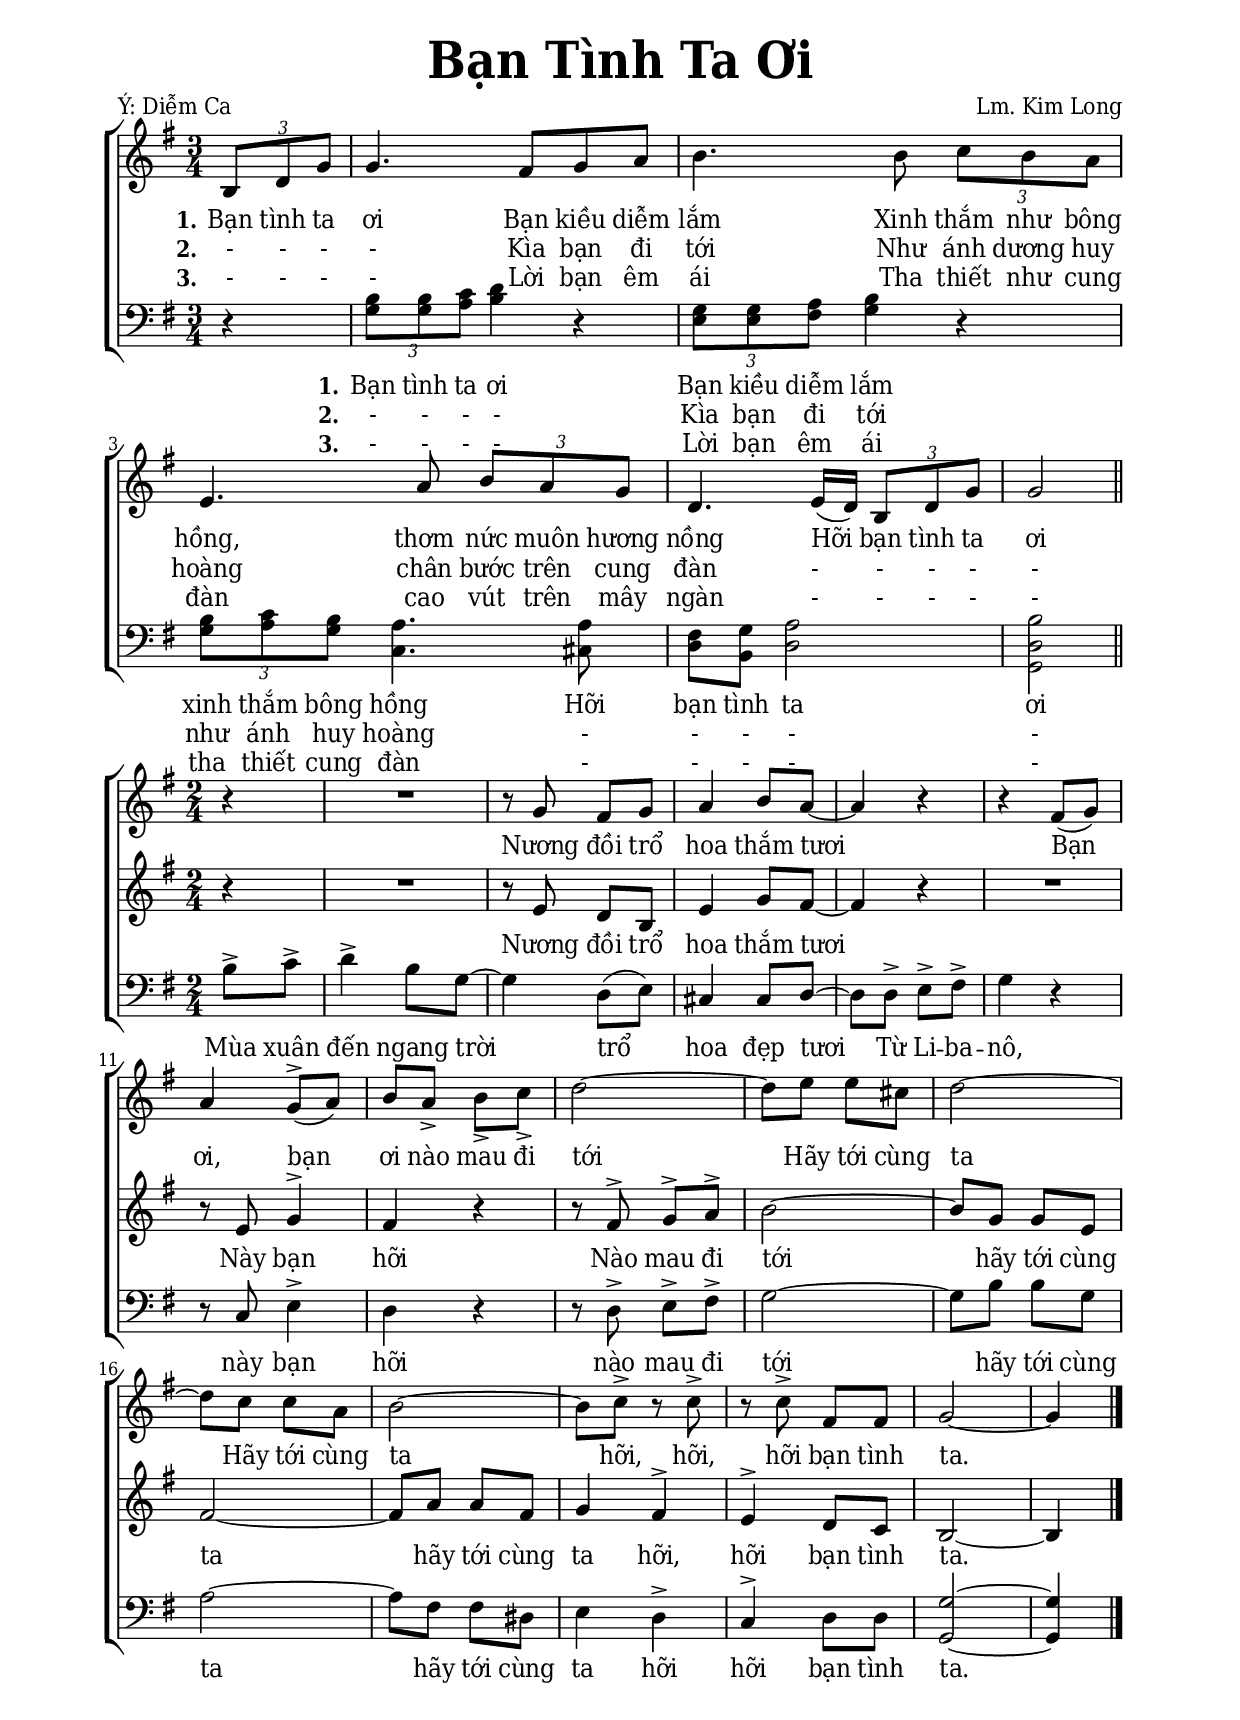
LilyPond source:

% Cài đặt chung\
\version "2.22.1"
\include "english.ly"

\header {
  title = \markup { \fontsize #3 "Bạn Tình Ta Ơi" }
  poet = "Ý: Diễm Ca"
  composer = "Lm. Kim Long"
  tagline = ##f
}

% Nhạc phiên khúc
nhacPhienKhucSopAMot = \relative c' {
  \key g \major \time 3/4
  \partial 4 \tuplet 3/2 { b8 d g } |
  g4. fs8 g a |
  b4. b8 \tuplet 3/2 { c b a } |
  e4. a8 \tuplet 3/2 { b a g } |
  d4. e16 (d) \tuplet 3/2 { b8 d g } |
  g2
}

nhacPhienKhucTenorAMot = \relative c' {
  \key g \major \time 3/4
  \partial 4 r4 |
  \tuplet 3/2 { b8 b c } d4 r |
  \tuplet 3/2 { g,8 g a } b4 r |
  \tuplet 3/2 { b8 c b } a4. a8 |
  fs g a2 |
  \stemDown b2
}

nhacPhienKhucBasAMot = \relative c' {
  \key g \major \time 3/4
  \partial 4 r4 |
  \tuplet 3/2 { g8 g a } b4 r |
  \tuplet 3/2 { e,8 e fs } g4 r |
  \tuplet 3/2 { g8 a g } c,4. cs8 |
  d b d2 |
  <d g,>2 \bar "||"
}

nhacPhienKhucSopB = \relative c'' {
  \set Score.currentBarNumber = #6
  \key g \major \time 2/4
  \partial 4 r4 |
  R2
  r8 g fs g |
  a4 b8 a ~ |
  a4 r |
  r4 fs8 (g) |
  a4 g8 ^> (a) |
  b a _> b _> c _> |
  d2 ~ |
  d8 e e cs |
  d2 ~ |
  d8 c c a |
  b2 ~ |
  b8 c -> r c -> |
  r c -> fs, fs |
  g2 ~ |
  g4 \bar "|."
}

nhacPhienKhucAltoB = \relative c' {
  \key g \major \time 2/4
  \partial 4 r4 |
  R2
  r8 e8 d b |
  e4 g8 fs ~ |
  fs4 r |
  R2 |
  r8 e g4 ^> |
  fs r |
  r8 fs ^> g ^> a ^> |
  b2 ~ |
  b8 g g e |
  fs2 ~ |
  fs8 a a fs |
  g4 fs ^> |
  e ^> d8 c |
  b2 ~ |
  b4
}

nhacPhienKhucBasB = \relative c' {
  \key g \major \time 2/4
  \partial 4 b8 ^> c ^> |
  d4 ^> b8 g ~ |
  g4 d8 (e) |
  cs4 cs8 d ~ |
  d d ^> e ^> fs ^> |
  g4 r |
  r8 c, e4 -> |
  d r |
  r8 d -> e -> fs -> |
  g2 ~ |
  g8 b b g |
  a2 ~ |
  a8 fs fs ds |
  e4 d ^> |
  c ^> d8 d |
  <g g,>2 ~ |
  <g g,>4
}

% Lời phiên khúc
loiPhienKhucSopAMot = \lyrics {
  \set stanza = "1."
  Bạn tình ta ơi
  Bạn kiều diễm lắm
  Xinh thắm như bông hồng,
  thơm nức muôn hương nồng
  Hỡi bạn tình ta ơi
}

loiPhienKhucSopAHai = \lyrics {
  \set stanza = "2."
  - - - -
  Kìa bạn đi tới
  Như ánh dương huy hoàng
  chân bước trên cung đàn
  - - - - -
}

loiPhienKhucSopABa = \lyrics {
  \set stanza = "3."
  - - - -
  Lời bạn êm ái
  Tha thiết như cung đàn
  cao vút trên mây ngàn
  - - - - -
}

loiPhienKhucBasAMot = \lyrics {
  \set stanza = "1."
  Bạn tình ta ơi
  Bạn kiều diễm lắm
  xinh thắm bông hồng
  Hỡi bạn tình ta ơi
}

loiPhienKhucBasAHai = \lyrics {
  \set stanza = "2."
  - - - -
  Kìa bạn đi tới
  như ánh huy hoàng
  - - - - -
}

loiPhienKhucBasABa = \lyrics {
  \set stanza = "3."
  - - - -
  Lời bạn êm ái
  tha thiết cung đàn
  - - - - -
}

loiPhienKhucSopB = \lyrics {
  Nương đồi trổ hoa thắm tươi
  Bạn ơi,
  bạn ơi nào mau đi tới
  Hãy tới cùng ta
  Hãy tới cùng ta
  hỡi, hỡi, hỡi bạn tình ta.
}

loiPhienKhucAltoB = \lyrics {
  Nương đồi trổ hoa thắm tươi
  Này bạn hỡi
  Nào mau đi tới
  hãy tới cùng ta
  hãy tới cùng ta
  hỡi, hỡi bạn tình ta.
}

loiPhienKhucBasB = \lyrics {
  Mùa xuân đến ngang trời
  trổ hoa đẹp tươi
  Từ Li -- ba -- nô,
  này bạn hỡi
  nào mau đi tới
  hãy tới cùng ta
  hãy tới cùng ta
  hỡi hỡi bạn tình ta.
}

% Dàn trang
\paper {
  #(set-paper-size "a4")
  top-margin = 8\mm
  bottom-margin = 8\mm
  left-margin = 20\mm
  right-margin = 20\mm
  indent = #0
  #(define fonts
	 (make-pango-font-tree "Deja Vu Serif Condensed"
	 		       "Deja Vu Serif Condensed"
			       "Deja Vu Serif Condensed"
			       (/ 20 20)))
  print-page-number = ##f
  page-count = 1
}

TongNhip = {
  \key g \major
  \set Timing.beamExceptions = #'()
  \set Timing.baseMoment = #(ly:make-moment 1/4)
  \set Timing.beatStructure = #'(1 1 1)
}

% Đổi kích thước nốt cho bè phụ
notBePhu =
#(define-music-function (font-size music) (number? ly:music?)
   (for-some-music
     (lambda (m)
       (if (music-is-of-type? m 'rhythmic-event)
           (begin
             (set! (ly:music-property m 'tweaks)
                   (cons `(font-size . ,font-size)
                         (ly:music-property m 'tweaks)))
             #t)
           #f))
     music)
   music)

\score {
  \new ChoirStaff <<
    \new Staff <<
        \new Voice = "beSopA" {
          \clef treble \TongNhip \nhacPhienKhucSopAMot
        }
        \new Lyrics \lyricsto beSopA \loiPhienKhucSopAMot
        \new Lyrics \lyricsto beSopA \loiPhienKhucSopAHai
        \new Lyrics \lyricsto beSopA \loiPhienKhucSopABa
      >>
    \new Staff <<
      \new Voice {
        \clef bass
          \TongNhip \partCombine \nhacPhienKhucTenorAMot \nhacPhienKhucBasAMot
      }
      \new NullVoice = nhacThamChieuTenorAMot \nhacPhienKhucTenorAMot
      \new Lyrics \lyricsto nhacThamChieuTenorAMot \loiPhienKhucBasAMot
      \new Lyrics \lyricsto nhacThamChieuTenorAMot \loiPhienKhucBasAHai
      \new Lyrics \lyricsto nhacThamChieuTenorAMot \loiPhienKhucBasABa
    >>
  >>
  \layout {
    %\override Lyrics.LyricText.font-size = #+2
    \override Lyrics.LyricSpace.minimum-distance = #0.6
  }
}

\score {
  \new ChoirStaff <<
    \new Staff <<
      \new Voice = "beSopB" {
        \clef treble \nhacPhienKhucSopB
      }
      \new Lyrics \lyricsto beSopB \loiPhienKhucSopB
      >>
    \new Staff <<
      \new Voice = "beAltoB" {
        \clef treble \TongNhip \nhacPhienKhucAltoB
      }
      \new Lyrics \lyricsto beAltoB \loiPhienKhucAltoB
    >>
    \new Staff <<
      \new Voice = "beBassB" {
        \clef bass \TongNhip \nhacPhienKhucBasB
      }
      \new Lyrics \lyricsto beBassB \loiPhienKhucBasB
    >>
  >>
  \layout {
    %\override Lyrics.LyricText.font-size = #+2
    \override Lyrics.LyricSpace.minimum-distance = #0.6
  }
}
